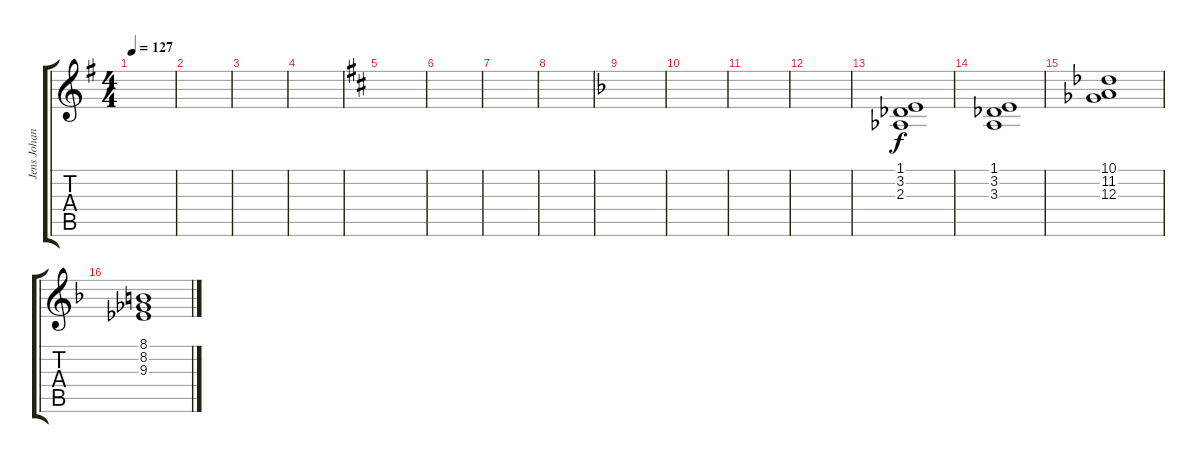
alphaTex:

\track ("Jens Johansson II" "Jens Johan") {instrument synthstrings1}
\staff {score tabs}
\tuning (Eb4 Bb3 Gb3 Db3 Ab2 Eb2) {hide}
\ts (4 4)
\tempo 127
\clef g2
\ks g
|
|
|
|
\ks d
|
|
|
|
\ks f
|
|
|
|
(1.1 3.2 2.3).1{volume 12 instrument choiraahs} |
(1.1 3.2 3.3).1 |
(10.1 11.2 12.3).1 |
(8.1 8.2 9.3).1
